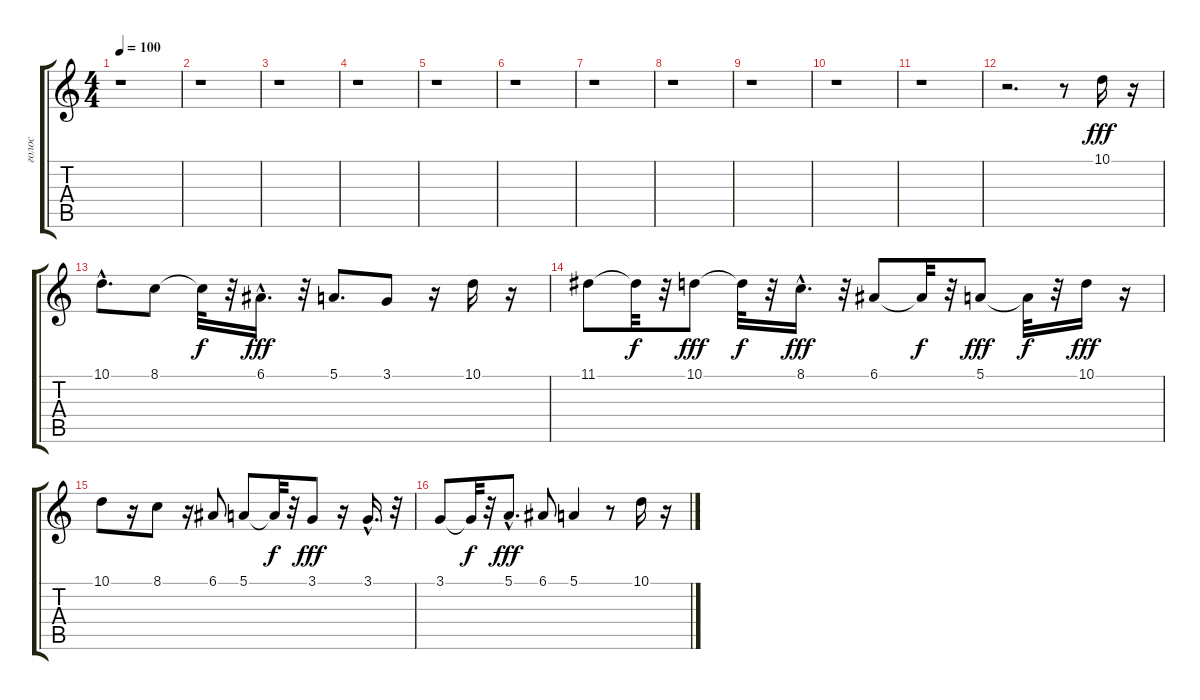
\track ("голос" "голос") {instrument fx5brightness}
\staff {score tabs}
\tuning (E4 B3 G3 D3 A2 E2) {hide}
\ts (4 4)
\tempo 100
\clef g2
\ks c
r.1{dy fff} |
r.1 |
r.1 |
r.1 |
r.1 |
r.1 |
r.1 |
r.1 |
r.1 |
r.1 |
r.1 |
r.2{d} r.8 10.1.16 r.16 |
10.1{hac}.8{d} 8.1.8 8.1{t}.32{dy f} r.32 6.1{hac}.16{d dy fff} r.32 5.1.8{d} 3.1.8 r.16 10.1.16 r.16 |
11.1.8 11.1{t}.32{dy f} r.32 10.1.8{dy fff} 10.1{t}.32{dy f} r.32 8.1{hac}.16{d dy fff} r.32 6.1.8 6.1{t}.32{dy f} r.32 5.1.8{dy fff} 5.1{t}.32{dy f} r.32 10.1.16{dy fff} r.16 |
10.1.8 r.16 8.1.8 r.16 6.1.8 5.1.8 5.1{t}.32{dy f} r.32 3.1.8{dy fff} r.16 3.1{hac}.16{d} r.32 |
3.1.8 3.1{t}.32{dy f} r.32 5.1{hac}.8{d dy fff} 6.1.8 5.1.4 r.8 10.1.16 r.16
